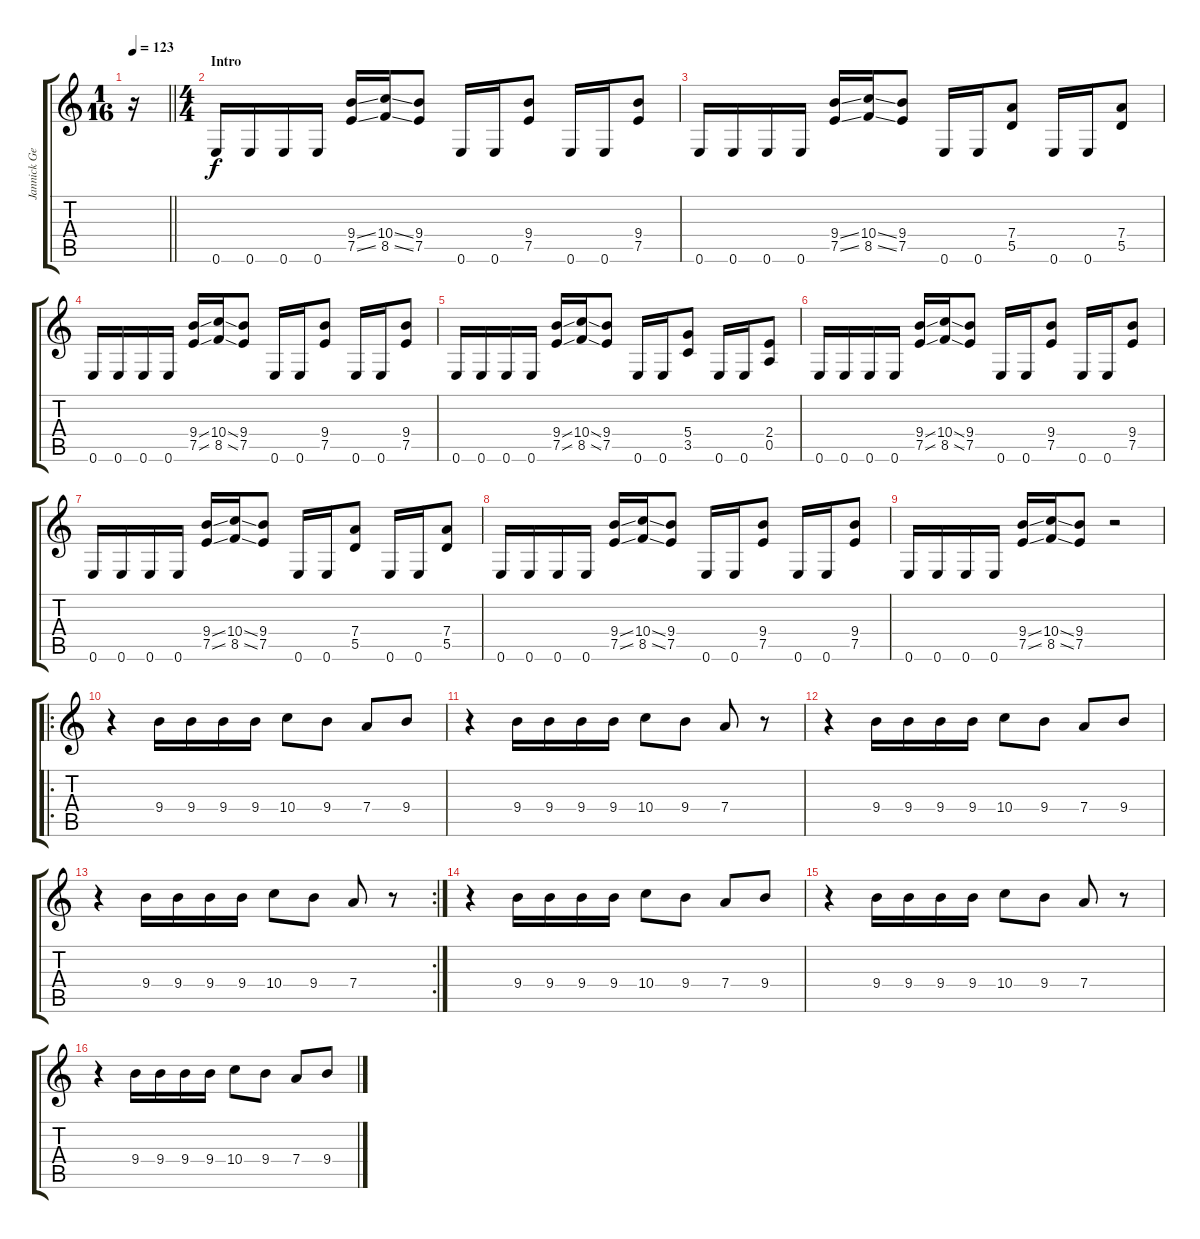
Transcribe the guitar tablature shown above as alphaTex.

\track ("Jannick Gers" "Jannick Ge") {instrument distortionguitar}
\staff {score tabs}
\tuning (E4 B3 G3 D3 A2 E2) {hide}
\ts (1 16)
\tempo 123
\clef g2
\barLineRight lightlight
\ks c
r.16{dy f instrument distortionguitar} |
\ts (4 4)
\section ("" "Intro")
0.6.16 0.6.16 0.6.16 0.6.16 (9.4{ss} 7.5{ss}).16 (10.4{ss} 8.5{ss}).16 (9.4 7.5).8 0.6.16 0.6.16 (9.4 7.5).8 0.6.16 0.6.16 (9.4 7.5).8 |
0.6.16 0.6.16 0.6.16 0.6.16 (9.4{ss} 7.5{ss}).16 (10.4{ss} 8.5{ss}).16 (9.4 7.5).8 0.6.16 0.6.16 (7.4 5.5).8 0.6.16 0.6.16 (7.4 5.5).8 |
0.6.16 0.6.16 0.6.16 0.6.16 (9.4{ss} 7.5{ss}).16 (10.4{ss} 8.5{ss}).16 (9.4 7.5).8 0.6.16 0.6.16 (9.4 7.5).8 0.6.16 0.6.16 (9.4 7.5).8 |
0.6.16 0.6.16 0.6.16 0.6.16 (9.4{ss} 7.5{ss}).16 (10.4{ss} 8.5{ss}).16 (9.4 7.5).8 0.6.16 0.6.16 (5.4 3.5).8 0.6.16 0.6.16 (2.4 0.5).8 |
0.6.16 0.6.16 0.6.16 0.6.16 (9.4{ss} 7.5{ss}).16 (10.4{ss} 8.5{ss}).16 (9.4 7.5).8 0.6.16 0.6.16 (9.4 7.5).8 0.6.16 0.6.16 (9.4 7.5).8 |
0.6.16 0.6.16 0.6.16 0.6.16 (9.4{ss} 7.5{ss}).16 (10.4{ss} 8.5{ss}).16 (9.4 7.5).8 0.6.16 0.6.16 (7.4 5.5).8 0.6.16 0.6.16 (7.4 5.5).8 |
0.6.16 0.6.16 0.6.16 0.6.16 (9.4{ss} 7.5{ss}).16 (10.4{ss} 8.5{ss}).16 (9.4 7.5).8 0.6.16 0.6.16 (9.4 7.5).8 0.6.16 0.6.16 (9.4 7.5).8 |
0.6.16 0.6.16 0.6.16 0.6.16 (9.4{ss} 7.5{ss}).16 (10.4{ss} 8.5{ss}).16 (9.4 7.5).8 r.2 |
\ro
r.4 9.4.16 9.4.16 9.4.16 9.4.16 10.4.8 9.4.8 7.4.8 9.4.8 |
r.4 9.4.16 9.4.16 9.4.16 9.4.16 10.4.8 9.4.8 7.4.8 r.8 |
r.4 9.4.16 9.4.16 9.4.16 9.4.16 10.4.8 9.4.8 7.4.8 9.4.8 |
\rc 2
r.4 9.4.16 9.4.16 9.4.16 9.4.16 10.4.8 9.4.8 7.4.8 r.8 |
r.4 9.4.16 9.4.16 9.4.16 9.4.16 10.4.8 9.4.8 7.4.8 9.4.8 |
r.4 9.4.16 9.4.16 9.4.16 9.4.16 10.4.8 9.4.8 7.4.8 r.8 |
r.4 9.4.16 9.4.16 9.4.16 9.4.16 10.4.8 9.4.8 7.4.8 9.4.8
